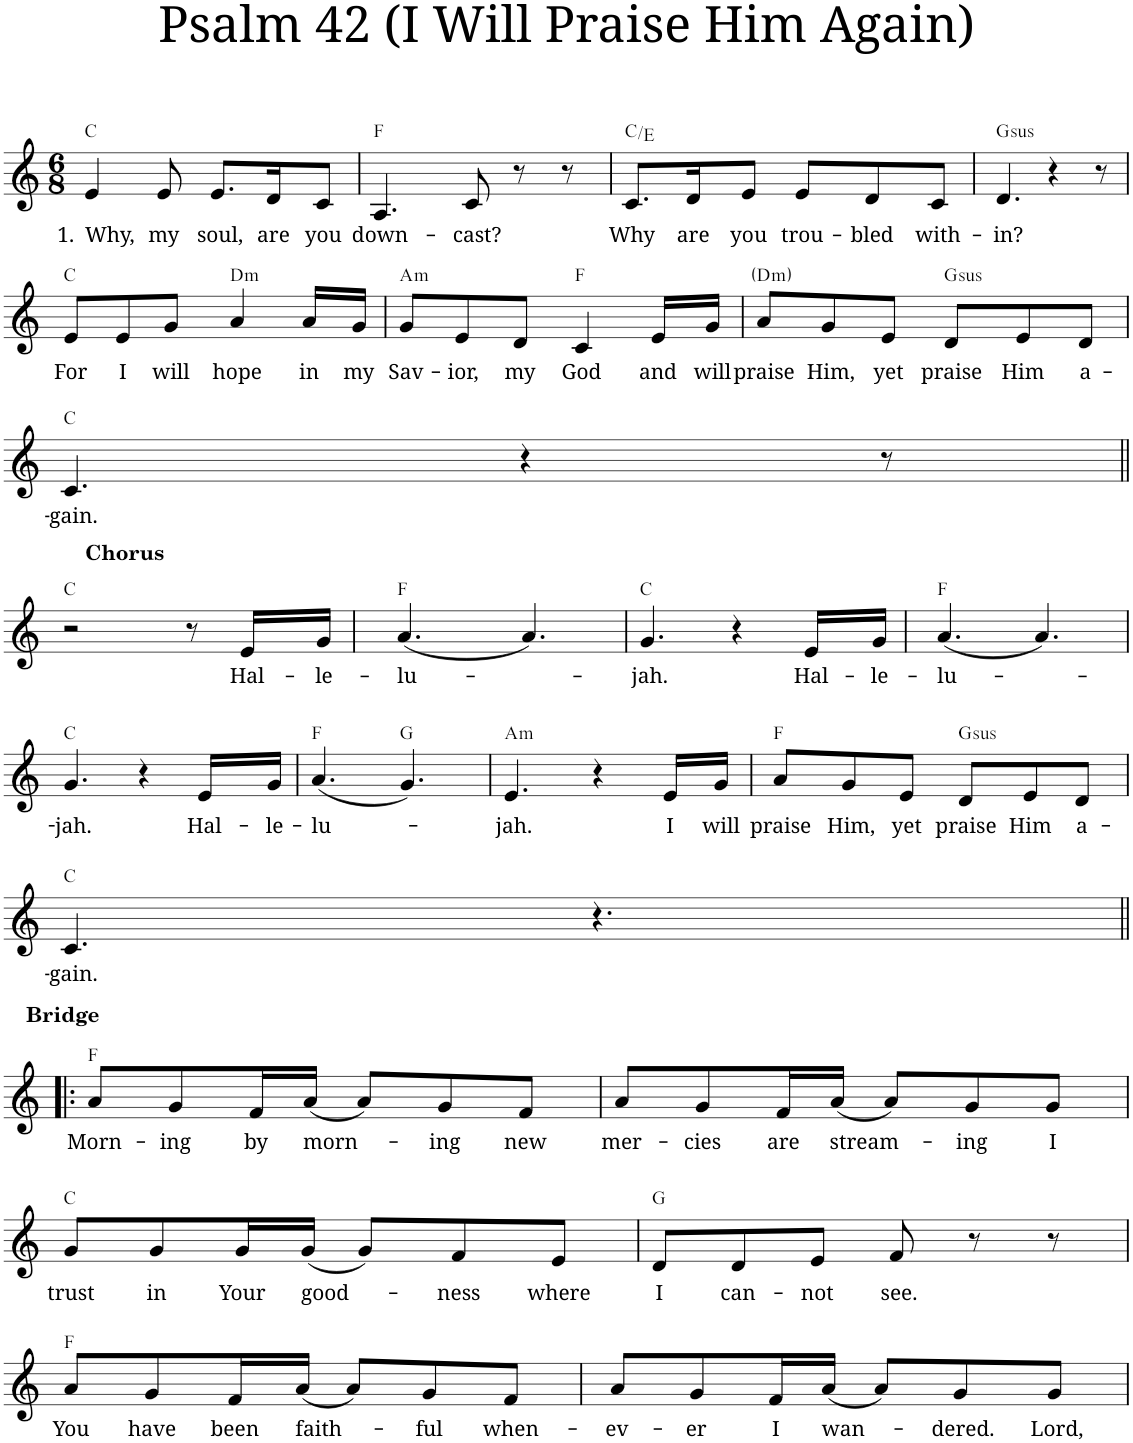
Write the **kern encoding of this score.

**kern	**text	**harte
*part1	*part1	*part1
*staff1	*staff1	*
*I"Piano	*	*
*I'Pno.	*	*
*clefG2	*	*
*k[]	*	*
*M6/8	*	*
=1	=1	=1
!	!LO:LY:b	!
4e/	1. Why,	C:maj
!	!LO:LY:b	!
8e/	my	.
!	!LO:LY:b	!
8.e/L	soul,	.
!	!LO:LY:b	!
16d/K	are	.
!	!LO:LY:b	!
8c/J	you	.
=2	=2	=2
!	!LO:LY:b	!
4.A/	down-	F:maj
!	!LO:LY:b	!
8c/	-cast?	.
8r	.	.
8r	.	.
=3	=3	=3
!	!LO:LY:b	!
8.c/L	Why	C:maj/3
!	!LO:LY:b	!
16d/K	are	.
!	!LO:LY:b	!
8e/J	you	.
!	!LO:LY:b	!
8e/L	trou-	.
!	!LO:LY:b	!
8d/	-bled	.
!	!LO:LY:b	!
8c/J	with-	.
=4	=4	=4
!	!LO:LY:b	!LO:H:kt=sus
4.d/	-in?	G:sus4
4r	.	.
8r	.	.
!!LO:LB:g=z
=5	=5	=5
!	!LO:LY:b	!
8e/L	For	C:maj
!	!LO:LY:b	!
8e/	I	.
!	!LO:LY:b	!
8g/J	will	.
!	!LO:LY:b	!LO:H:kt=m
4a/	hope	D:min
!	!LO:LY:b	!
16a/LL	in	.
!	!LO:LY:b	!
16g/JJ	my	.
=6	=6	=6
!	!LO:LY:b	!LO:H:kt=m
8g/L	Sav-	A:min
!	!LO:LY:b	!
8e/	-ior,	.
!	!LO:LY:b	!
8d/J	my	.
!	!LO:LY:b	!
4c/	God	F:maj
!	!LO:LY:b	!
16e/LL	and	.
!	!LO:LY:b	!
16g/JJ	will	.
=7	=7	=7
!	!LO:LY:b	!LO:H:kt=m
8a/L	praise	D:min
!	!LO:LY:b	!
8g/	Him,	.
!	!LO:LY:b	!
8e/J	yet	.
!	!LO:LY:b	!LO:H:kt=sus
8d/L	praise	G:sus4
!	!LO:LY:b	!
8e/	Him	.
!	!LO:LY:b	!
8d/J	a-	.
!!LO:LB:g=z
=8	=8	=8
!	!LO:LY:b	!
4.c/	-gain.	C:maj
4r	.	.
8r	.	.
!!LO:LB:g=z
=9||	=9||	=9||
2r	.	C:maj
8r	.	.
!LO:TX:a:B:t=Chorus	!	!
!	!LO:LY:b	!
16e/LL	Hal-	.
!	!LO:LY:b	!
16g/JJ	-le-	.
=10	=10	=10
!	!LO:LY:b	!
(4.a/	-lu-	F:maj
4.a/)	.	.
=11	=11	=11
!	!LO:LY:b	!
4.g/	-jah.	C:maj
4r	.	.
!	!LO:LY:b	!
16e/LL	Hal-	.
!	!LO:LY:b	!
16g/JJ	-le-	.
=12	=12	=12
!	!LO:LY:b	!
(4.a/	-lu-	F:maj
4.a/)	.	.
!!LO:LB:g=z
=13	=13	=13
!	!LO:LY:b	!
4.g/	-jah.	C:maj
4r	.	.
!	!LO:LY:b	!
16e/LL	Hal-	.
!	!LO:LY:b	!
16g/JJ	-le-	.
=14	=14	=14
!	!LO:LY:b	!
(4.a/	-lu-	F:maj
4.g/)	.	G:maj
=15	=15	=15
!	!LO:LY:b	!LO:H:kt=m
4.e/	-jah.	A:min
4r	.	.
!	!LO:LY:b	!
16e/LL	I	.
!	!LO:LY:b	!
16g/JJ	will	.
=16	=16	=16
!	!LO:LY:b	!
8a/L	praise	F:maj
!	!LO:LY:b	!
8g/	Him,	.
!	!LO:LY:b	!
8e/J	yet	.
!	!LO:LY:b	!LO:H:kt=sus
8d/L	praise	G:sus4
!	!LO:LY:b	!
8e/	Him	.
!	!LO:LY:b	!
8d/J	a-	.
!!LO:LB:g=z
=17	=17	=17
!	!LO:LY:b	!
4.c/	-gain.	C:maj
4.r	.	.
!!LO:LB:g=z
=18!|:	=18!|:	=18!|:
!LO:TX:a:B:t=Bridge	!	!
!	!LO:LY:b	!
8a/L	Morn-	F:maj
!	!LO:LY:b	!
8g/	-ing	.
!	!LO:LY:b	!
16f/L	by	.
!	!LO:LY:b	!
(16a/JJ	morn-	.
8a/L)	.	.
!	!LO:LY:b	!
8g/	-ing	.
!	!LO:LY:b	!
8f/J	new	.
=19	=19	=19
!	!LO:LY:b	!
8a/L	mer-	.
!	!LO:LY:b	!
8g/	-cies	.
!	!LO:LY:b	!
16f/L	are	.
!	!LO:LY:b	!
(16a/JJ	stream-	.
8a/L)	.	.
!	!LO:LY:b	!
8g/	-ing	.
!	!LO:LY:b	!
8g/J	I	.
!!LO:LB:g=z
=20	=20	=20
!	!LO:LY:b	!
8g/L	trust	C:maj
!	!LO:LY:b	!
8g/	in	.
!	!LO:LY:b	!
16g/L	Your	.
!	!LO:LY:b	!
(16g/JJ	good-	.
8g/L)	.	.
!	!LO:LY:b	!
8f/	-ness	.
!	!LO:LY:b	!
8e/J	where	.
=21	=21	=21
!	!LO:LY:b	!
8d/L	I	G:maj
!	!LO:LY:b	!
8d/	can-	.
!	!LO:LY:b	!
8e/J	-not	.
!	!LO:LY:b	!
8f/	see.	.
8r	.	.
8r	.	.
!!LO:LB:g=z
=22	=22	=22
!	!LO:LY:b	!
8a/L	You	F:maj
!	!LO:LY:b	!
8g/	have	.
!	!LO:LY:b	!
16f/L	been	.
!	!LO:LY:b	!
(16a/JJ	faith-	.
8a/L)	.	.
!	!LO:LY:b	!
8g/	-ful	.
!	!LO:LY:b	!
8f/J	when-	.
=23	=23	=23
!	!LO:LY:b	!
8a/L	-ev-	.
!	!LO:LY:b	!
8g/	-er	.
!	!LO:LY:b	!
16f/L	I	.
!	!LO:LY:b	!
(16a/JJ	wan-	.
8a/L)	.	.
!	!LO:LY:b	!
8g/	-dered.	.
!	!LO:LY:b	!
8g/J	Lord,	.
=	=	=
*-	*-	*-
